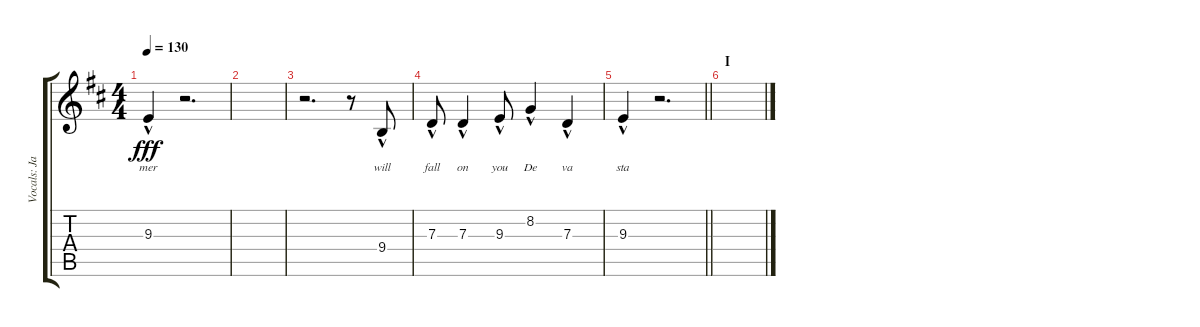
\track ("Vocals: Jack" "Vocals: Ja") {instrument lead2sawtooth}
\staff {score tabs}
\tuning (E4 B3 G3 D3 A2 E2) {hide}
\ts (4 4)
\tempo 130
\clef g2
\ks d
9.3{hac}.4{lyrics (0 "mer") lyrics (1 "") lyrics (2 "") lyrics (3 "") lyrics (4 "") dy fff} r.2{d} |
|
r.2{d} r.8 9.4{hac}.8{lyrics (0 "will") lyrics (1 "") lyrics (2 "") lyrics (3 "") lyrics (4 "")} |
7.3{hac}.8{lyrics (0 "fall") lyrics (1 "") lyrics (2 "") lyrics (3 "") lyrics (4 "")} 7.3{hac}.4{lyrics (0 "on") lyrics (1 "") lyrics (2 "") lyrics (3 "") lyrics (4 "")} 9.3{hac}.8{lyrics (0 "you") lyrics (1 "") lyrics (2 "") lyrics (3 "") lyrics (4 "")} 8.2{hac}.4{lyrics (0 "De") lyrics (1 "") lyrics (2 "") lyrics (3 "") lyrics (4 "")} 7.3{hac}.4{lyrics (0 "va") lyrics (1 "") lyrics (2 "") lyrics (3 "") lyrics (4 "")} |
\barLineRight lightlight
9.3{hac}.4{lyrics (0 "sta") lyrics (1 "") lyrics (2 "") lyrics (3 "") lyrics (4 "")} r.2{d} |
\section ("" "I")
